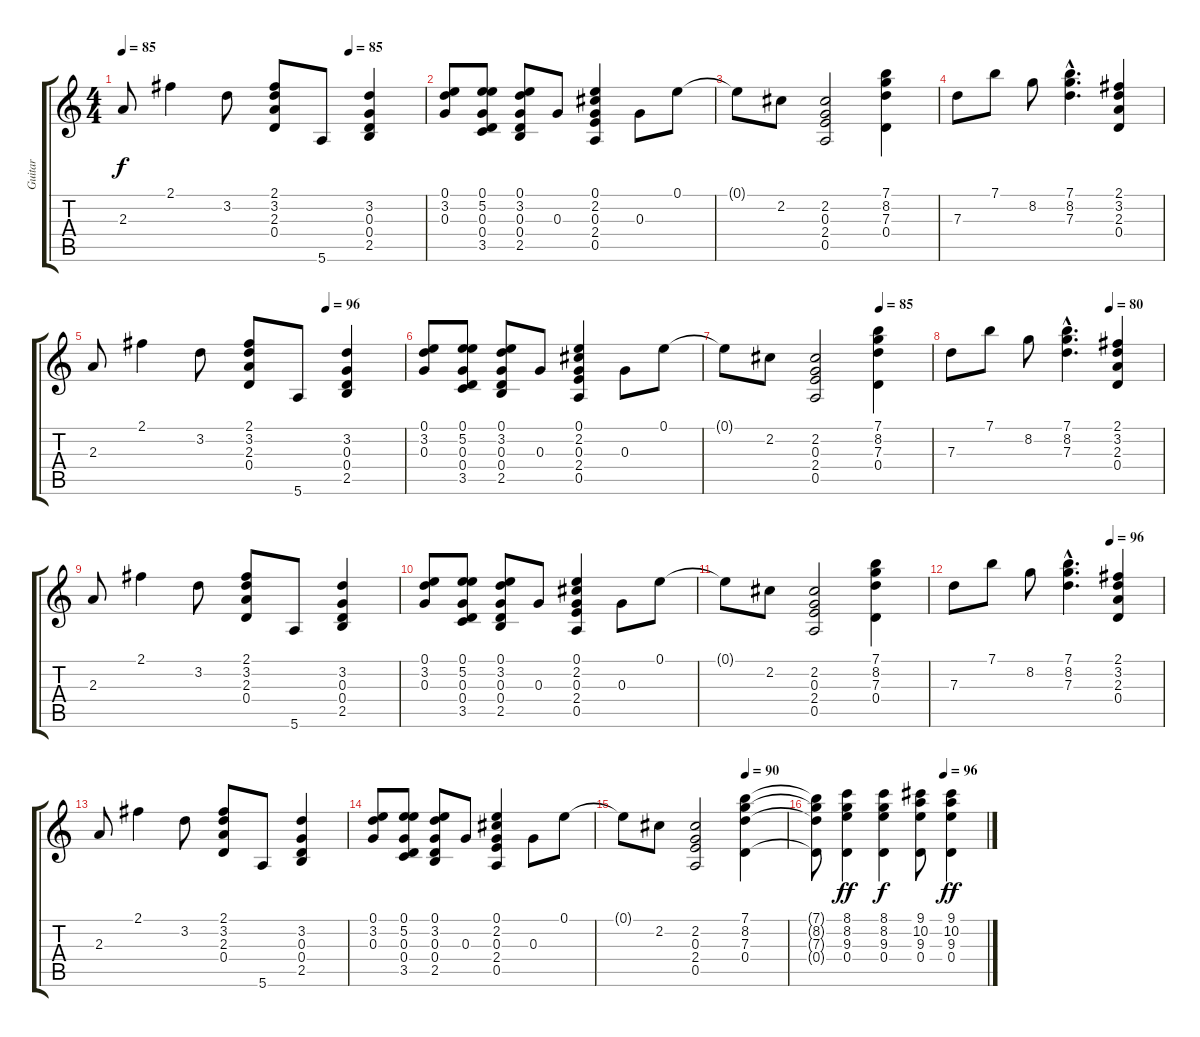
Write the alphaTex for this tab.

\track ("Guitar" "Guitar") {instrument distortionguitar}
\staff {score tabs}
\tuning (E4 B3 G3 D3 A2 E2) {hide}
\ts (4 4)
\tempo 85
\tempo (85 0.75)
\clef g2
\ks c
2.3.8{dy f} 2.1.4 3.2.8 (2.1 3.2 2.3 0.4).8 5.6.8 (3.2 0.3 0.4 2.5).4 |
(0.1 3.2 0.3).8 (0.1 5.2 0.3 0.4 3.5).8 (0.1 3.2 0.3 0.4 2.5).8 0.3.8 (0.1 2.2 0.3 2.4 0.5).4 0.3.8 0.1.8 |
0.1{t}.8 2.2.8 (2.2 0.3 2.4 0.5).2 (7.1 8.2 7.3 0.4).4 |
7.3.8 7.1.8 8.2.8 (7.1{hac} 8.2{hac} 7.3{hac}).4{d} (2.1 3.2 2.3 0.4).4 |
\tempo (96 0.75)
2.3.8 2.1.4 3.2.8 (2.1 3.2 2.3 0.4).8 5.6.8 (3.2 0.3 0.4 2.5).4 |
(0.1 3.2 0.3).8 (0.1 5.2 0.3 0.4 3.5).8 (0.1 3.2 0.3 0.4 2.5).8 0.3.8 (0.1 2.2 0.3 2.4 0.5).4 0.3.8 0.1.8 |
\tempo (85 0.75)
0.1{t}.8 2.2.8 (2.2 0.3 2.4 0.5).2 (7.1 8.2 7.3 0.4).4 |
\tempo (80 0.75)
7.3.8 7.1.8 8.2.8 (7.1{hac} 8.2{hac} 7.3{hac}).4{d} (2.1 3.2 2.3 0.4).4 |
2.3.8 2.1.4 3.2.8 (2.1 3.2 2.3 0.4).8 5.6.8 (3.2 0.3 0.4 2.5).4 |
(0.1 3.2 0.3).8 (0.1 5.2 0.3 0.4 3.5).8 (0.1 3.2 0.3 0.4 2.5).8 0.3.8 (0.1 2.2 0.3 2.4 0.5).4 0.3.8 0.1.8 |
0.1{t}.8 2.2.8 (2.2 0.3 2.4 0.5).2 (7.1 8.2 7.3 0.4).4 |
\tempo (96 0.75)
7.3.8 7.1.8 8.2.8 (7.1{hac} 8.2{hac} 7.3{hac}).4{d} (2.1 3.2 2.3 0.4).4 |
2.3.8 2.1.4 3.2.8 (2.1 3.2 2.3 0.4).8 5.6.8 (3.2 0.3 0.4 2.5).4 |
(0.1 3.2 0.3).8 (0.1 5.2 0.3 0.4 3.5).8 (0.1 3.2 0.3 0.4 2.5).8 0.3.8 (0.1 2.2 0.3 2.4 0.5).4 0.3.8 0.1.8 |
\tempo (90 0.75)
0.1{t}.8 2.2.8 (2.2 0.3 2.4 0.5).2 (7.1 8.2 7.3 0.4).4 |
\tempo (96 0.75)
(7.1{t} 8.2{t} 7.3{t} 0.4{t}).8 (8.1 8.2 9.3 0.4).4{dy ff} (8.1 8.2 9.3 0.4).4{dy f} (9.1 10.2 9.3 0.4).8 (9.1 10.2 9.3 0.4).4{dy ff}
